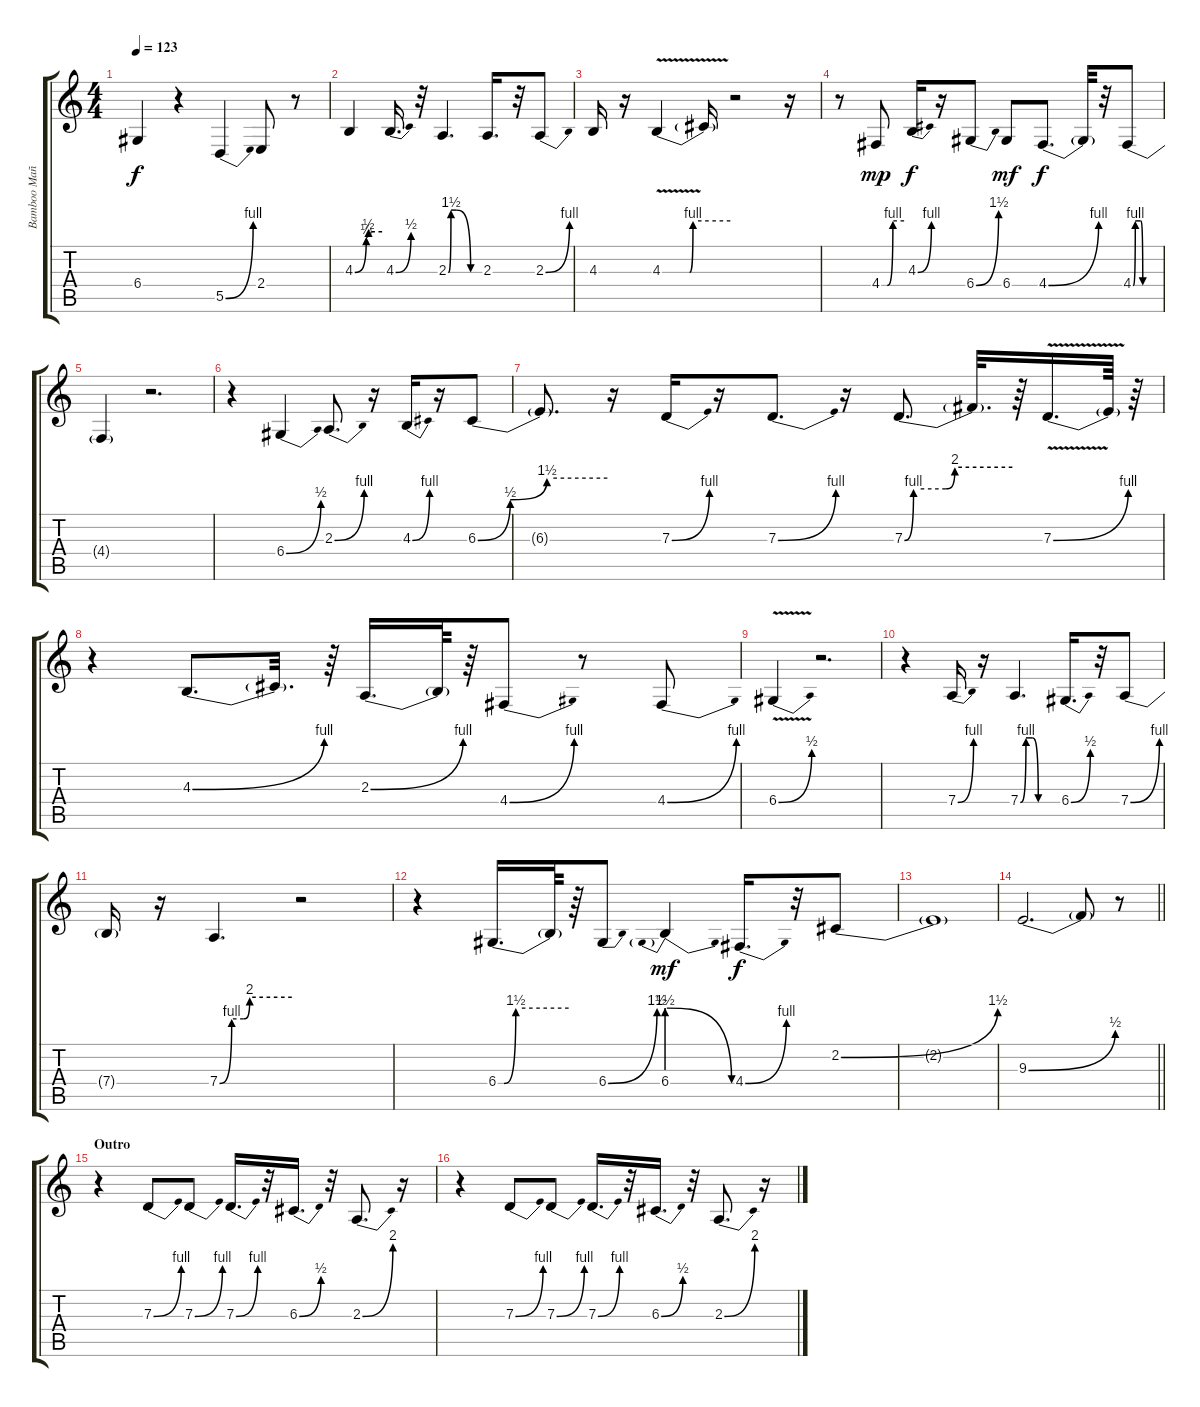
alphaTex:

\track ("Bamboo Mañalac - Vocal" "Bamboo Mañ") {instrument sopranosax}
\staff {score tabs}
\tuning (E4 B3 G3 D3 A2 E2) {hide}
\ts (4 4)
\tempo 123
\clef g2
\ks c
6.4{t}.4{dy f} r.4 5.5{be (bend 0 0 60 4)}.4 2.4.8 r.8 |
4.3{be (custom 0 0 25 1 30 2 60 2)}.4 4.3{be (bend 0 0 60 2)}.16{d} r.32 2.3{be (custom 0 0 5 6 15 6 43 0 60 0)}.4{d} 2.3.16{d} r.32 2.3{be (bend 0 0 60 4)}.8 |
4.3.16 r.16 4.3{be (custom 0 0 24 0 27 4 60 4) v}.4 4.3{t}.16 r.2 r.16 |
r.8 4.4{be (custom 0 0 15 0 30 4 60 4)}.8{dy mp} 4.3{be (bend 0 0 60 4)}.16{dy f} r.16 6.4{be (bend 0 0 60 6)}.8 6.4.8{dy mf} 4.4{be (bend 0 0 60 4)}.8{d dy f} 4.4{t}.32 r.32 4.4{be (custom 0 0 5 4 17 4 22 0 60 0)}.8 |
4.4{t}.4 r.2{d} |
r.4 6.4{be (bend 0 0 60 2)}.4 2.3{be (bend 0 0 60 4)}.8{d} r.16 4.3{be (bend 0 0 60 4)}.16 r.16 6.3{be (custom 0 0 15 2 32 6 60 6)}.8 |
6.3{t}.8{d} r.16 7.3{be (bend 0 0 60 4)}.16 r.16 7.3{be (bend 0 0 60 4)}.8{d} r.16 7.3{be (custom 0 0 5 4 23 4 28 8 60 8)}.8{d} 7.3{t}.32{d} r.64 7.3{be (bend 0 0 60 4) v}.16{d} 7.3{t}.64 r.64 |
r.4 4.3{be (bend 0 0 60 4)}.8{d} 4.3{t}.32{d} r.64 2.3{be (bend 0 0 60 4)}.16{d} 2.3{t}.64 r.64 4.4{be (bend 0 0 60 4)}.8 r.8 4.4{be (bend 0 0 60 4)}.8 |
6.4{be (bend 0 0 60 2) v}.4 r.2{d} |
r.4 7.4{be (bend 0 0 60 4)}.16 r.16 7.4{be (custom 0 0 9 4 19 4 29 0 60 0)}.4{d} 6.4{be (bend 0 0 60 2)}.16{d} r.32 7.4{be (bend 0 0 60 4)}.8 |
7.4{t}.16 r.16 7.4{be (custom 0 0 10 4 20 4 25 8 60 8)}.4{d} r.2 |
r.4 6.4{be (custom 0 0 5 0 15 6 60 6)}.16{d} 6.4{t}.64 r.64 6.4{be (bend 0 0 60 6)}.8 6.4{be (prebendrelease 0 6 60 0)}.4{dy mf} 4.4{be (bend 0 0 60 4)}.16{d dy f} r.32 2.2{be (bend 0 0 60 6)}.8 |
2.2{t}.1 |
\barLineRight lightlight
9.3{be (bend 0 0 60 2)}.2{d} 9.3{t}.8 r.8 |
\section ("" "Outro")
r.4 7.3{be (bend 0 0 60 4)}.8 7.3{be (bend 0 0 60 4)}.8 7.3{be (bend 0 0 60 4)}.16{d} r.32 6.3{be (bend 0 0 60 2)}.16{d} r.32 2.3{be (bend 0 0 60 8)}.8{d} r.16 |
r.4 7.3{be (bend 0 0 60 4)}.8 7.3{be (bend 0 0 60 4)}.8 7.3{be (bend 0 0 60 4)}.16{d} r.32 6.3{be (bend 0 0 60 2)}.16{d} r.32 2.3{be (bend 0 0 60 8)}.8{d} r.16
